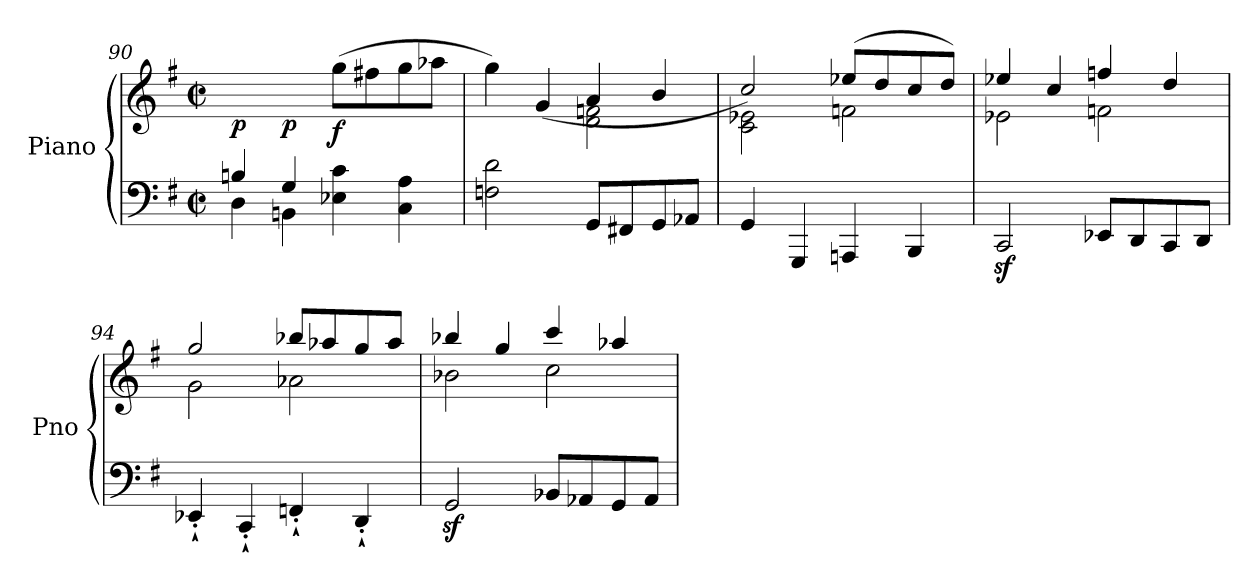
**kern	**kern	**dynam
*part1	*part1	*part1
*staff2	*staff1	*staff1/2
*I"Piano	*	*
*I'Pno	*	*
!!LO:PB:g=z
*clefF4	*clefG2	*
*k[f#]	*k[f#]	*
*G:	*G:	*
*M2/2	*M2/2	*
*met(c|)	*met(c|)	*
=90	=90	=90
*^	*	*
!	!	!	!LO:DY:b
4Bn/	4D\	4ryy	p
!	!	!	!LO:DY:b
4G/	4BBn\	4ryy	p
!	!	!	!LO:DY:b
2ryy	4E-X\ 4c\	(8gg\L	f
.	.	8ff#X\	.
.	4C\ 4A\	8gg\	.
.	.	8aa-X\J	.
*v	*v	*	*
=91	=91	=91
*	*^	*
2Fn\ 2d\	4gg\)	2ryy	.
.	(4g/	.	.
8GG/L	4a/	2d\ 2fn\	.
8FF#X/	.	.	.
8GG/	4b/	.	.
8AA-X/J	.	.	.
=92	=92	=92	=92
4GG/	2cc/)	2c\ 2e-X\	.
4GGG/	.	.	.
4AAAn/	(8ee-X/L	2fn\	.
.	8dd/	.	.
4BBB/	8cc/	.	.
.	8dd/J)	.	.
=93	=93	=93	=93
2CCz>/	4ee-X/	2e-X\	.
.	4cc/	.	.
8EE-X/L	4ffn/	2fn\	.
8DD/	.	.	.
8CC/	4dd/	.	.
8DD/J	.	.	.
=94	=94	=94	=94
4EE-X`'/	2gg/	2g\	.
4CC`'/	.	.	.
4FFn`'/	8bb-X/L	2a-X\	.
.	8aa-X/	.	.
4DD`'/	8gg/	.	.
.	8aa-/J	.	.
!!LO:LB:g=z	!!
=95	=95	=95	=95
2GGz>/	4bb-X/	2b-X\	.
.	4gg/	.	.
8BB-X/L	4ccc/	2cc\	.
8AA-X/	.	.	.
8GG/	4aa-X/	.	.
8AA-/J	.	.	.
*	*v	*v	*
=	=	=
*-	*-	*-
